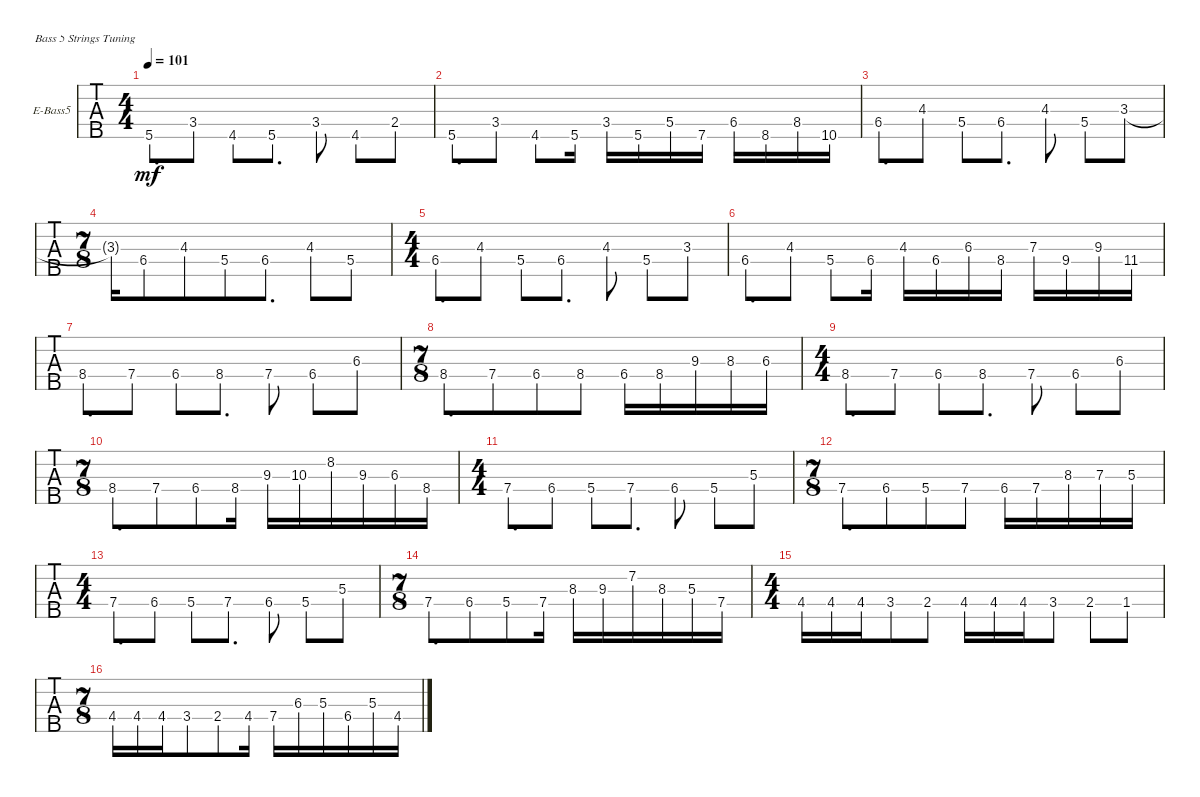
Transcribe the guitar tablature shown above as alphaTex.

\defaultSystemsLayout 4
\bracketExtendMode groupsimilarinstruments
\firstSystemTrackNameOrientation horizontal
\otherSystemsTrackNameOrientation horizontal
\track ("Electric Bass" "E-Bass5") {instrument electricbassfinger}
\staff {tabs}
\tuning (G2 D2 A1 E1 B0)
\ts (4 4)
\tempo 101
\clef f4
\ks c
5.5.8{d dy mf} 3.4.8 4.5.8 5.5.8{d} 3.4.8 4.5.8 2.4.8 |
5.5.8{d} 3.4.8 4.5.8 5.5.16 3.4.16 5.5.16 5.4.16 7.5.16 6.4.16 8.5.16 8.4.16 10.5.16 |
6.4.8{d} 4.3.8 5.4.8 6.4.8{d} 4.3.8 5.4.8 3.3.8 |
\ts (7 8)
3.3{t}.16 6.4.8 4.3.8 5.4.8 6.4.8{d} 4.3.8 5.4.8 |
\ts (4 4)
6.4.8{d} 4.3.8 5.4.8 6.4.8{d} 4.3.8 5.4.8 3.3.8 |
6.4.8{d} 4.3.8 5.4.8 6.4.16 4.3.16 6.4.16 6.3.16 8.4.16 7.3.16 9.4.16 9.3.16 11.4.16 |
8.4.8{d} 7.4.8 6.4.8 8.4.8{d} 7.4.8 6.4.8 6.3.8 |
\ts (7 8)
8.4.8{d} 7.4.8 6.4.8 8.4.8 6.4.16 8.4.16 9.3.16 8.3.16 6.3.16 |
\ts (4 4)
8.4.8{d} 7.4.8 6.4.8 8.4.8{d} 7.4.8 6.4.8 6.3.8 |
\ts (7 8)
8.4.8{d} 7.4.8 6.4.8 8.4.16 9.3.16 10.3.16 8.2.16 9.3.16 6.3.16 8.4.16 |
\ts (4 4)
7.4.8{d} 6.4.8 5.4.8 7.4.8{d} 6.4.8 5.4.8 5.3.8 |
\ts (7 8)
7.4.8{d} 6.4.8 5.4.8 7.4.8 6.4.16 7.4.16 8.3.16 7.3.16 5.3.16 |
\ts (4 4)
7.4.8{d} 6.4.8 5.4.8 7.4.8{d} 6.4.8 5.4.8 5.3.8 |
\ts (7 8)
7.4.8{d} 6.4.8 5.4.8 7.4.16 8.3.16 9.3.16 7.2.16 8.3.16 5.3.16 7.4.16 |
\ts (4 4)
4.4.16 4.4.16 4.4.16 3.4.8{beam merge} 2.4.8{beam split} 4.4.16{beam merge} 4.4.16{beam merge} 4.4.16 3.4.8 2.4.8 1.4.8 |
\ts (7 8)
4.4.16 4.4.16 4.4.16 3.4.8 2.4.8 4.4.16 7.4.16 6.3.16 5.3.16 6.4.16 5.3.16 4.4.16
